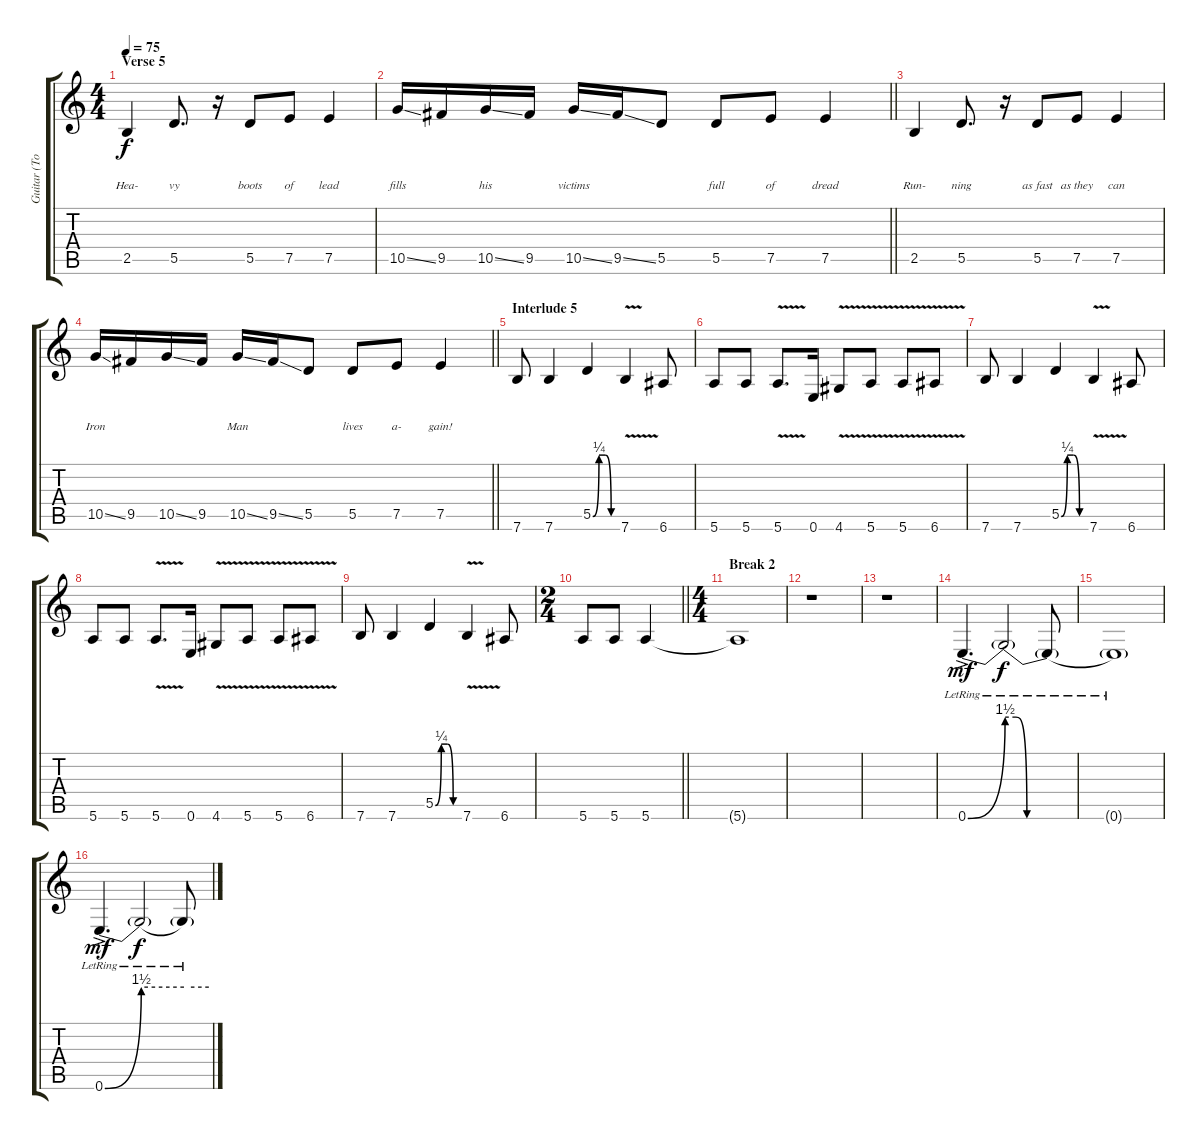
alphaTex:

\track ("Guitar (Tony Iommi)" "Guitar (To") {instrument distortionguitar}
\staff {score tabs}
\tuning (E4 B3 G3 D3 A2 E2) {hide}
\ts (4 4)
\section ("" "Verse 5")
\tempo 75
\clef g2
\ks c
2.5.4{lyrics (0 "") lyrics (1 "") lyrics (2 "") lyrics (3 "") lyrics (4 "Hea-") dy f} 5.5.8{d lyrics (0 "") lyrics (1 "") lyrics (2 "") lyrics (3 "") lyrics (4 "vy")} r.16 5.5.8{lyrics (0 "") lyrics (1 "") lyrics (2 "") lyrics (3 "") lyrics (4 "boots")} 7.5.8{lyrics (0 "") lyrics (1 "") lyrics (2 "") lyrics (3 "") lyrics (4 "of")} 7.5.4{lyrics (0 "") lyrics (1 "") lyrics (2 "") lyrics (3 "") lyrics (4 "lead")} |
\barLineRight lightlight
10.5{ss}.16{lyrics (0 "") lyrics (1 "") lyrics (2 "") lyrics (3 "") lyrics (4 "fills")} 9.5.16{lyrics (0 "") lyrics (1 "") lyrics (2 "") lyrics (3 "") lyrics (4 " ")} 10.5{ss}.16{lyrics (0 "") lyrics (1 "") lyrics (2 "") lyrics (3 "") lyrics (4 "his")} 9.5.16{lyrics (0 "") lyrics (1 "") lyrics (2 "") lyrics (3 "") lyrics (4 " ")} 10.5{ss}.16{lyrics (0 "") lyrics (1 "") lyrics (2 "") lyrics (3 "") lyrics (4 "victims")} 9.5{ss}.16{lyrics (0 "") lyrics (1 "") lyrics (2 "") lyrics (3 "") lyrics (4 " ")} 5.5.8{lyrics (0 "") lyrics (1 "") lyrics (2 "") lyrics (3 "") lyrics (4 " ")} 5.5.8{lyrics (0 "") lyrics (1 "") lyrics (2 "") lyrics (3 "") lyrics (4 "full")} 7.5.8{lyrics (0 "") lyrics (1 "") lyrics (2 "") lyrics (3 "") lyrics (4 "of")} 7.5.4{lyrics (0 "") lyrics (1 "") lyrics (2 "") lyrics (3 "") lyrics (4 "dread")} |
2.5.4{lyrics (0 "") lyrics (1 "") lyrics (2 "") lyrics (3 "") lyrics (4 "Run-")} 5.5.8{d lyrics (0 "") lyrics (1 "") lyrics (2 "") lyrics (3 "") lyrics (4 "ning")} r.16 5.5.8{lyrics (0 "") lyrics (1 "") lyrics (2 "") lyrics (3 "") lyrics (4 "as fast")} 7.5.8{lyrics (0 "") lyrics (1 "") lyrics (2 "") lyrics (3 "") lyrics (4 "as they")} 7.5.4{lyrics (0 "") lyrics (1 "") lyrics (2 "") lyrics (3 "") lyrics (4 "can")} |
\barLineRight lightlight
10.5{ss}.16{lyrics (0 "") lyrics (1 "") lyrics (2 "") lyrics (3 "") lyrics (4 "Iron")} 9.5.16{lyrics (0 "") lyrics (1 "") lyrics (2 "") lyrics (3 "") lyrics (4 " ")} 10.5{ss}.16{lyrics (0 "") lyrics (1 "") lyrics (2 "") lyrics (3 "") lyrics (4 " ")} 9.5.16{lyrics (0 "") lyrics (1 "") lyrics (2 "") lyrics (3 "") lyrics (4 " ")} 10.5{ss}.16{lyrics (0 "") lyrics (1 "") lyrics (2 "") lyrics (3 "") lyrics (4 "Man")} 9.5{ss}.16{lyrics (0 "") lyrics (1 "") lyrics (2 "") lyrics (3 "") lyrics (4 " ")} 5.5.8{lyrics (0 "") lyrics (1 "") lyrics (2 "") lyrics (3 "") lyrics (4 " ")} 5.5.8{lyrics (0 "") lyrics (1 "") lyrics (2 "") lyrics (3 "") lyrics (4 "lives")} 7.5.8{lyrics (0 "") lyrics (1 "") lyrics (2 "") lyrics (3 "") lyrics (4 "a-")} 7.5.4{lyrics (0 "") lyrics (1 "") lyrics (2 "") lyrics (3 "") lyrics (4 "gain!")} |
\section ("" "Interlude 5")
7.6.8 7.6.4 5.5{be (custom 0 0 15 1 30 1 45 0 60 0)}.4 7.6{v}.4 6.6.8 |
5.6.8 5.6.8 5.6{v}.8{d} 0.6.16 4.6{v}.8 5.6{v}.8 5.6{v}.8 6.6{v}.8 |
7.6.8 7.6.4 5.5{be (custom 0 0 15 1 30 1 45 0 60 0)}.4 7.6{v}.4 6.6.8 |
5.6.8 5.6.8 5.6{v}.8{d} 0.6.16 4.6{v}.8 5.6{v}.8 5.6{v}.8 6.6{v}.8 |
7.6.8 7.6.4 5.5{be (custom 0 0 15 1 30 1 45 0 60 0)}.4 7.6{v}.4 6.6.8 |
\ts (2 4)
\barLineRight lightlight
5.6.8 5.6.8 5.6.4 |
\ts (4 4)
\section ("" "Break 2")
5.6{t}.1 |
r.1 |
r.1 |
0.6{be (bend 0 0 60 6) ac lr}.4{d dy mf} 0.6{be (custom 0 6 15 6 30 0 60 0) lr t}.2{dy f} 0.6{be (hold 0 0 60 0) lr t}.8 |
0.6{be (hold 0 0 60 0) lr t}.1 |
0.6{be (bend 0 0 60 6) ac lr}.4{d dy mf} 0.6{be (hold 0 6 60 6) lr t}.2{dy f} 0.6{be (hold 0 6 60 6) lr t}.8
